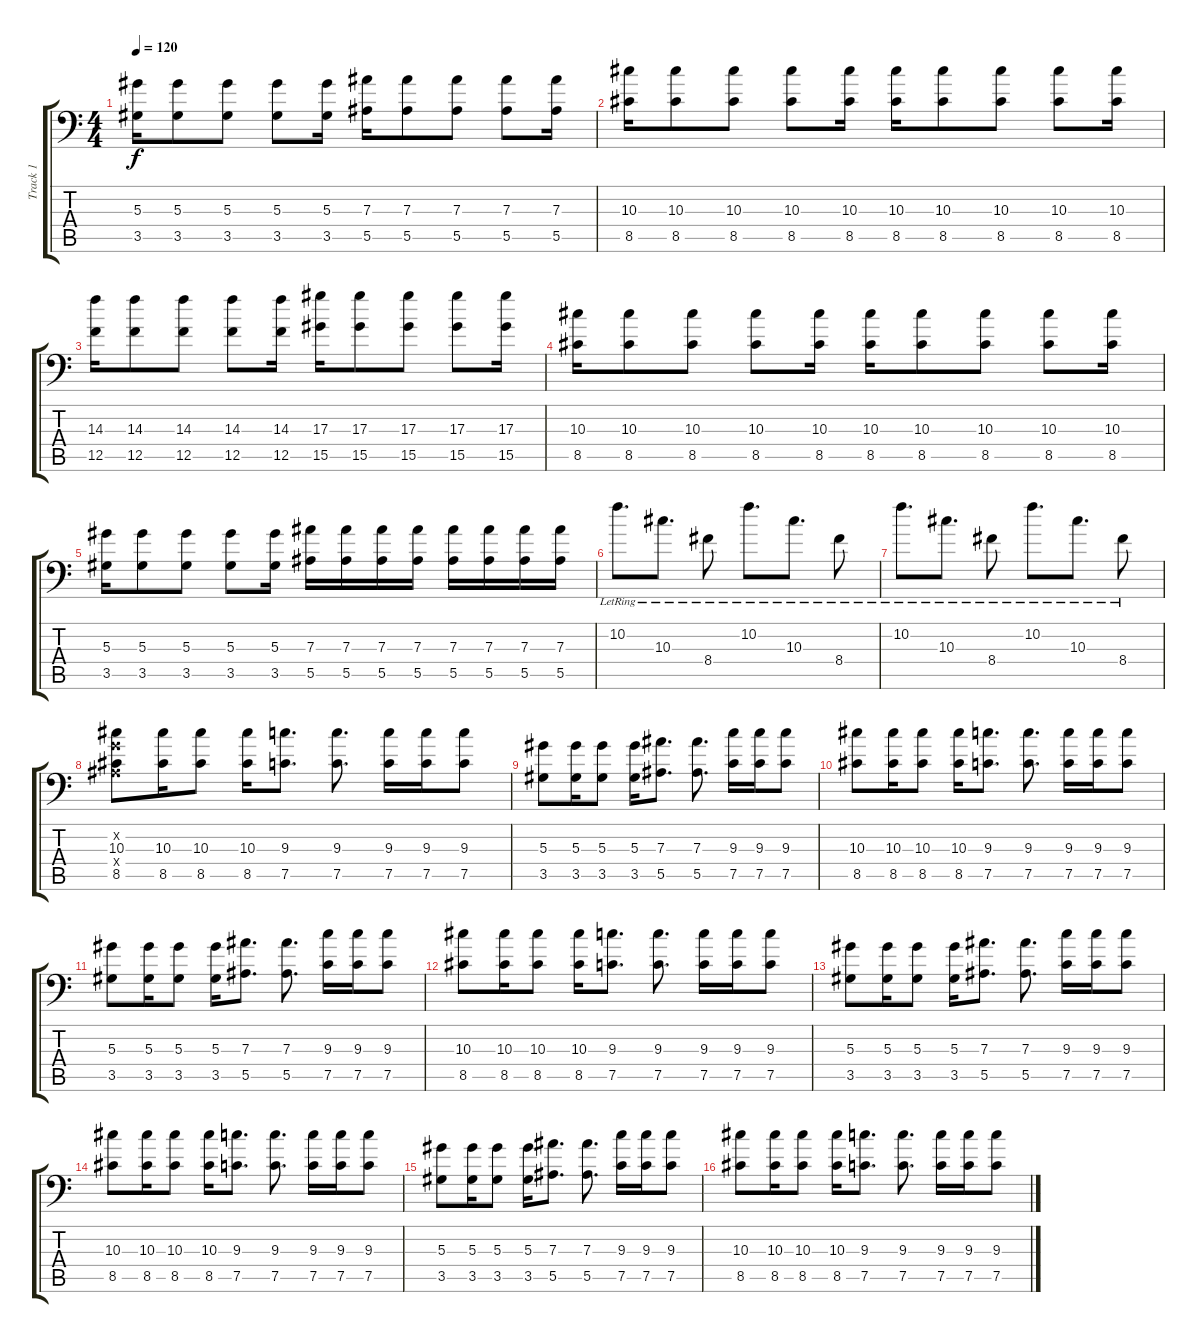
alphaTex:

\track ("Track 1" "Track 1") {instrument distortionguitar}
\staff {score tabs}
\tuning (C4 G3 Eb3 Bb2 F2 Bb1) {hide}
\ts (4 4)
\tempo 120
\clef f4
\ks c
(5.3 3.5).16{dy f} (5.3 3.5).8 (5.3 3.5).8 (5.3 3.5).8 (5.3 3.5).16 (7.3 5.5).16 (7.3 5.5).8 (7.3 5.5).8 (7.3 5.5).8 (7.3 5.5).16 |
(10.3 8.5).16 (10.3 8.5).8 (10.3 8.5).8 (10.3 8.5).8 (10.3 8.5).16 (10.3 8.5).16 (10.3 8.5).8 (10.3 8.5).8 (10.3 8.5).8 (10.3 8.5).16 |
(14.3 12.5).16 (14.3 12.5).8 (14.3 12.5).8 (14.3 12.5).8 (14.3 12.5).16 (17.3 15.5).16 (17.3 15.5).8 (17.3 15.5).8 (17.3 15.5).8 (17.3 15.5).16 |
(10.3 8.5).16 (10.3 8.5).8 (10.3 8.5).8 (10.3 8.5).8 (10.3 8.5).16 (10.3 8.5).16 (10.3 8.5).8 (10.3 8.5).8 (10.3 8.5).8 (10.3 8.5).16 |
(5.3 3.5).16 (5.3 3.5).8 (5.3 3.5).8 (5.3 3.5).8 (5.3 3.5).16 (7.3 5.5).16 (7.3 5.5).16 (7.3 5.5).16 (7.3 5.5).16 (7.3 5.5).16 (7.3 5.5).16 (7.3 5.5).16 (7.3 5.5).16 |
10.2{lr}.8{d} 10.3{lr}.8{d} 8.4{lr}.8 10.2{lr}.8{d} 10.3{lr}.8{d} 8.4{lr}.8 |
10.2{lr}.8{d} 10.3{lr}.8{d} 8.4{lr}.8 10.2{lr}.8{d} 10.3{lr}.8{d} 8.4{lr}.8 |
(0.2{x} 10.3 0.4{x} 8.5).8 (10.3 8.5).16 (10.3 8.5).8 (10.3 8.5).16 (9.3 7.5).8{d} (9.3 7.5).8{d} (9.3 7.5).16 (9.3 7.5).16 (9.3 7.5).8 |
(5.3 3.5).8 (5.3 3.5).16 (5.3 3.5).8 (5.3 3.5).16 (7.3 5.5).8{d} (7.3 5.5).8{d} (9.3 7.5).16 (9.3 7.5).16 (9.3 7.5).8 |
(10.3 8.5).8 (10.3 8.5).16 (10.3 8.5).8 (10.3 8.5).16 (9.3 7.5).8{d} (9.3 7.5).8{d} (9.3 7.5).16 (9.3 7.5).16 (9.3 7.5).8 |
(5.3 3.5).8 (5.3 3.5).16 (5.3 3.5).8 (5.3 3.5).16 (7.3 5.5).8{d} (7.3 5.5).8{d} (9.3 7.5).16 (9.3 7.5).16 (9.3 7.5).8 |
(10.3 8.5).8 (10.3 8.5).16 (10.3 8.5).8 (10.3 8.5).16 (9.3 7.5).8{d} (9.3 7.5).8{d} (9.3 7.5).16 (9.3 7.5).16 (9.3 7.5).8 |
(5.3 3.5).8 (5.3 3.5).16 (5.3 3.5).8 (5.3 3.5).16 (7.3 5.5).8{d} (7.3 5.5).8{d} (9.3 7.5).16 (9.3 7.5).16 (9.3 7.5).8 |
(10.3 8.5).8 (10.3 8.5).16 (10.3 8.5).8 (10.3 8.5).16 (9.3 7.5).8{d} (9.3 7.5).8{d} (9.3 7.5).16 (9.3 7.5).16 (9.3 7.5).8 |
(5.3 3.5).8 (5.3 3.5).16 (5.3 3.5).8 (5.3 3.5).16 (7.3 5.5).8{d} (7.3 5.5).8{d} (9.3 7.5).16 (9.3 7.5).16 (9.3 7.5).8 |
(10.3 8.5).8 (10.3 8.5).16 (10.3 8.5).8 (10.3 8.5).16 (9.3 7.5).8{d} (9.3 7.5).8{d} (9.3 7.5).16 (9.3 7.5).16 (9.3 7.5).8
